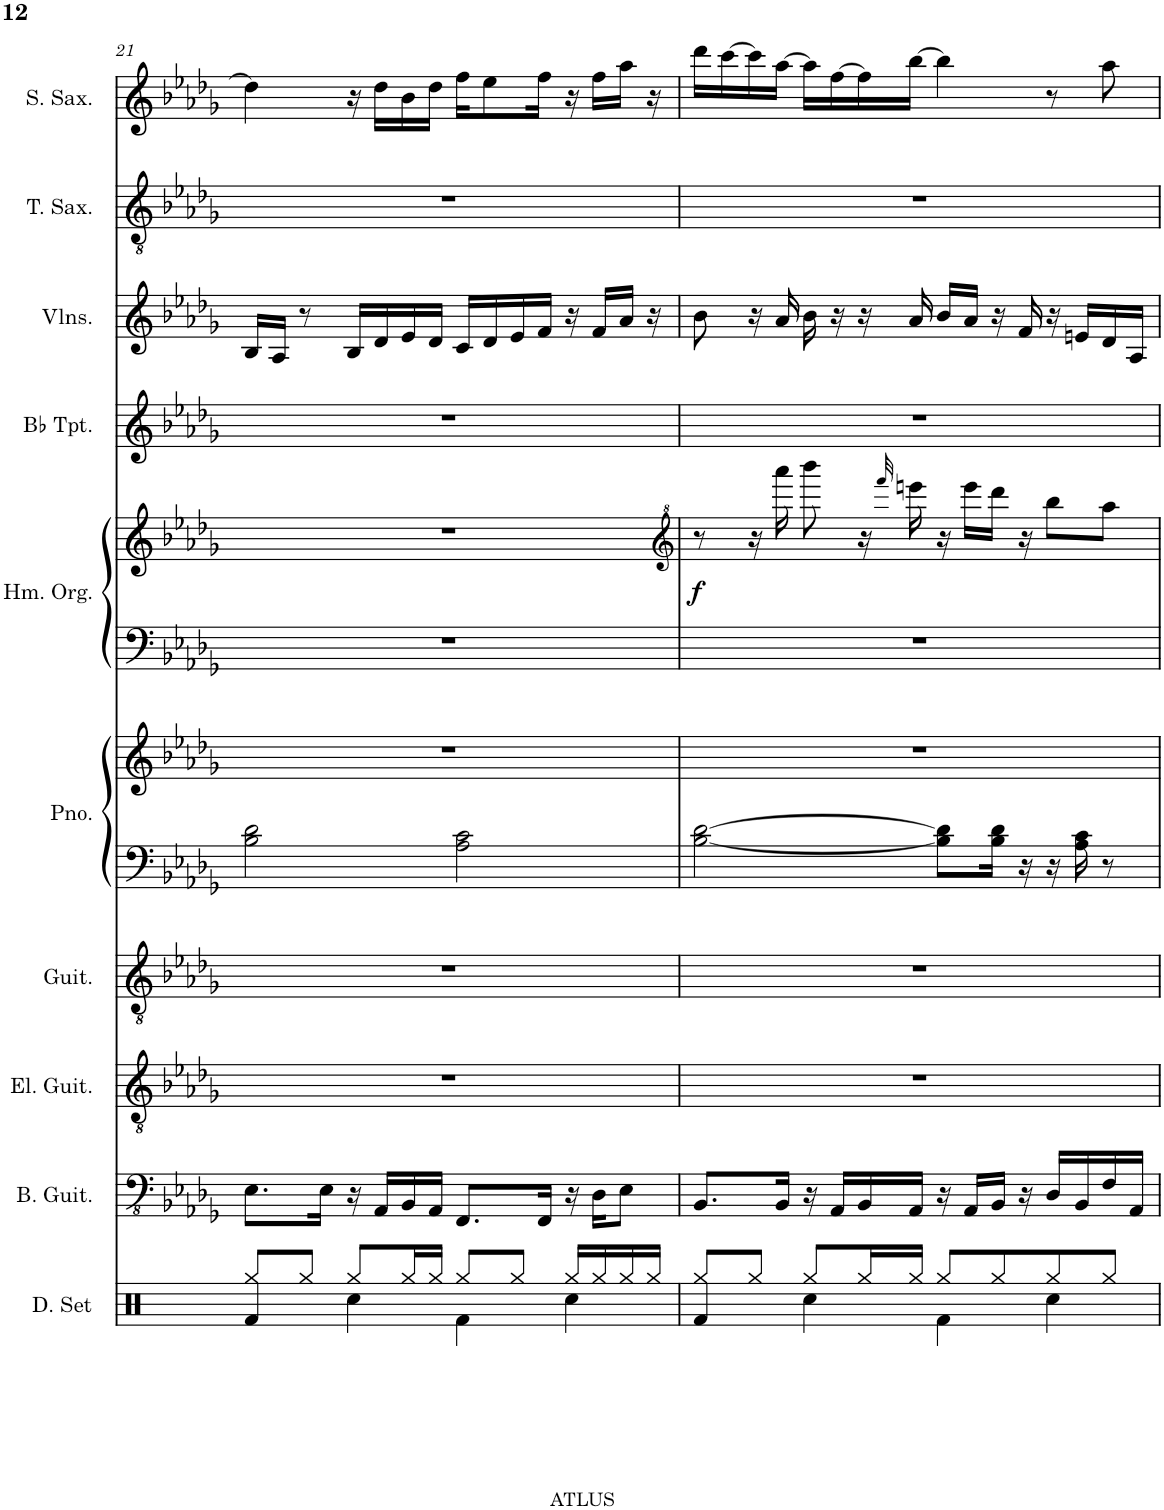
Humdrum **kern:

**kern	**kern	**kern	**kern	**kern	**kern	**kern	**kern	**dynam	**kern	**kern	**kern	**kern
*part10	*part9	*part8	*part7	*part6	*part6	*part5	*part5	*part5	*part4	*part3	*part2	*part1
*staff12	*staff11	*staff10	*staff9	*staff8	*staff7	*staff6	*staff5	*staff5/6	*staff4	*staff3	*staff2	*staff1
*I"Drumset	*I"Bass Guitar	*I"Electric Guitar	*I"Acoustic Guitar	*I"Piano	*	*I"Hammond Organ	*	*	*I"Bb Trumpet	*I"Violins	*I"Tenor Saxophone	*I"Soprano Saxophone
*I'D. Set	*I'B. Guit.	*I'El. Guit.	*I'Guit.	*I'Pno.	*	*I'Hm. Org.	*	*	*I'Bb Tpt.	*I'Vlns.	*I'T. Sax.	*I'S. Sax.
!!LO:PB:g=z
*clefX	*clefFv4	*clefGv2	*clefGv2	*clefF4	*clefG2	*clefF4	*clefG2	*	*clefG2	*clefG2	*clefGv2	*clefG2
*	*	*	*	*	*	*	*	*	*Trd1c2	*	*Trd8c14	*Trd1c2
*k[]	*k[b-e-a-d-g-]	*k[b-e-a-d-g-]	*k[b-e-a-d-g-]	*k[b-e-a-d-g-]	*k[b-e-a-d-g-]	*k[b-e-a-d-g-]	*k[b-e-a-d-g-]	*	*k[b-e-a-d-g-]	*k[b-e-a-d-g-]	*k[b-e-a-d-g-]	*k[b-e-a-d-g-]
*M4/4	*M4/4	*M4/4	*M4/4	*M4/4	*M4/4	*M4/4	*M4/4	*	*M4/4	*M4/4	*M4/4	*M4/4
=21	=21	=21	=21	=21	=21	=21	=21	=21	=21	=21	=21	=21
*^	*	*	*	*	*	*	*	*	*	*	*	*
4Rf/	8Rgg/L	8.EE-\L	1r	1r	2B-\ 2d-\	1r	1r	1r	.	1r	16B-/LL	1r	4dd-\]
.	.	.	.	.	.	.	.	.	.	.	16A-/JJ	.	.
.	8Rgg/J	.	.	.	.	.	.	.	.	.	8r	.	.
.	.	16EE-\Jk	.	.	.	.	.	.	.	.	.	.	.
8Rgg/L	4Rcc\	16r	.	.	.	.	.	.	.	.	16B-/LL	.	16r
.	.	16AAA-/LL	.	.	.	.	.	.	.	.	16d-/	.	16dd-\LL
16Rgg/L	.	16BBB-/	.	.	.	.	.	.	.	.	16e-/	.	16b-\
16Rgg/JJ	.	16AAA-/JJ	.	.	.	.	.	.	.	.	16d-/JJ	.	16dd-\JJ
8Rgg/L	4Rf\	8.FFF/L	.	.	2A-\ 2c\	.	.	.	.	.	16c/LL	.	16ff\KL
.	.	.	.	.	.	.	.	.	.	.	16d-/	.	8ee-\
8Rgg/J	.	.	.	.	.	.	.	.	.	.	16e-/	.	.
.	.	16FFF/Jk	.	.	.	.	.	.	.	.	16f/JJ	.	16ff\Jk
16Rgg/LL	4Rcc\	16r	.	.	.	.	.	.	.	.	16r	.	16r
16Rgg/	.	16DD-\KL	.	.	.	.	.	.	.	.	16f/LL	.	16ff\LL
16Rgg/	.	8EE-\J	.	.	.	.	.	.	.	.	16a-/JJ	.	16aa-\JJ
16Rgg/JJ	.	.	.	.	.	.	.	.	.	.	16r	.	16r
=22	=22	=22	=22	=22	=22	=22	=22	=22	=22	=22	=22	=22	=22
*	*	*	*	*	*	*	*	*clefG^2	*	*	*	*	*
!	!	!	!	!	!	!	!	!	!LO:DY:b	!	!	!	!
4Rf/	8Rgg/L	8.BBB-/L	1r	1r	[2B-\ [2d-\	1r	1r	8r	f	1r	8b-\	1r	16ddd-\LL
.	.	.	.	.	.	.	.	.	.	.	.	.	[16ccc\
.	8Rgg/J	.	.	.	.	.	.	16r	.	.	16r	.	16ccc\]
.	.	16BBB-/Jk	.	.	.	.	.	16aaaa-\	.	.	16a-/	.	[16aa-\JJ
8Rgg/L	4Rcc\	16r	.	.	.	.	.	8bbbb-\	.	.	16b-\	.	16aa-\LL]
.	.	16AAA-/LL	.	.	.	.	.	.	.	.	16r	.	[16ff\
16Rgg/L	.	16BBB-/	.	.	.	.	.	16r	.	.	16r	.	16ff\]
.	.	.	.	.	.	.	.	32qffff/	.	.	.	.	.
16Rgg/JJ	.	16AAA-/JJ	.	.	.	.	.	16eeeen\	.	.	16a-/	.	[16bb-\JJ
8Rgg/L	4Rf\	16r	.	.	8B-\] 8d-\]L	.	.	16r	.	.	16b-/LL	.	4bb-\]
.	.	16AAA-/LL	.	.	.	.	.	16eeee\LL	.	.	16a-/JJ	.	.
8Rgg/	.	16BBB-/JJ	.	.	16B-\ 16d-\Jk	.	.	16dddd-\JJ	.	.	16r	.	.
.	.	16r	.	.	16r	.	.	16r	.	.	16f/	.	.
8Rgg/	4Rcc\	16DD-/LL	.	.	16r	.	.	8bbb-\L	.	.	16r	.	8r
.	.	16BBB-/	.	.	16A-\ 16c\	.	.	.	.	.	16en/LL	.	.
8Rgg/J	.	16FF/	.	.	8r	.	.	8aaa-\J	.	.	16d-/	.	8aa-\
.	.	16AAA-/JJ	.	.	.	.	.	.	.	.	16A-/JJ	.	.
*v	*v	*	*	*	*	*	*	*	*	*	*	*	*
=	=	=	=	=	=	=	=	=	=	=	=	=
*-	*-	*-	*-	*-	*-	*-	*-	*-	*-	*-	*-	*-
